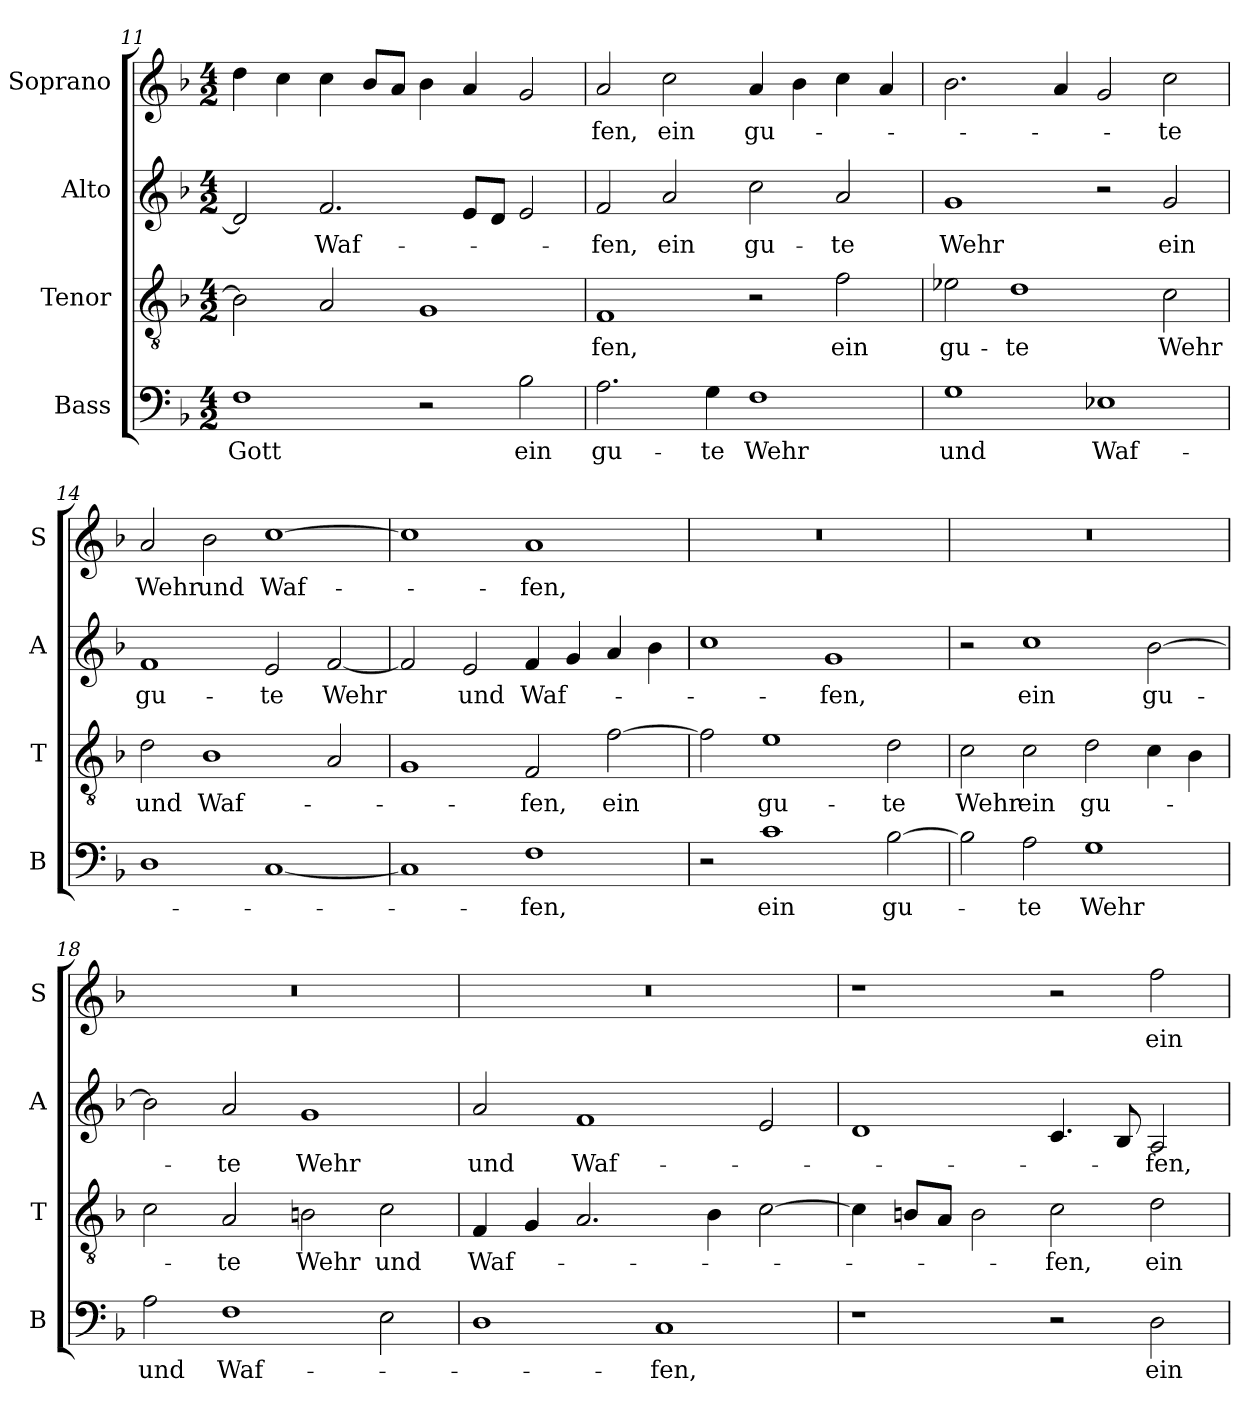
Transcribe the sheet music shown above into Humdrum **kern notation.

**kern	**text	**kern	**text	**kern	**text	**kern	**text
*part4	*part4	*part3	*part3	*part2	*part2	*part1	*part1
*staff4	*staff4	*staff3	*staff3	*staff2	*staff2	*staff1	*staff1
*I"Bass	*	*I"Tenor	*	*I"Alto	*	*I"Soprano	*
*I'B	*	*I'T	*	*I'A	*	*I'S	*
!!LO:LB:g=z
*clefF4	*	*clefGv2	*	*clefG2	*	*clefG2	*
*k[b-]	*	*k[b-]	*	*k[b-]	*	*k[b-]	*
*F:	*	*F:	*	*F:	*	*F:	*
*M4/2	*	*M4/2	*	*M4/2	*	*M4/2	*
=11	=11	=11	=11	=11	=11	=11	=11
!	!LO:LY:b	!	!	!	!	!	!
1F	Gott	2B-\]	.	2d/]	.	4dd\	.
.	.	.	.	.	.	4cc\	.
!	!	!	!	!	!LO:LY:b	!	!
.	.	2A/	.	2.f/	Waf-	4cc\	.
.	.	.	.	.	.	8b-/L	.
.	.	.	.	.	.	8a/J	.
2r	.	1G	.	.	.	4b-\	.
.	.	.	.	8e/L	.	4a/	.
.	.	.	.	8d/J	.	.	.
!	!LO:LY:b	!	!	!	!	!	!
2B-\	ein	.	.	2e/	.	2g/	.
=12	=12	=12	=12	=12	=12	=12	=12
!	!LO:LY:b	!	!LO:LY:b	!	!LO:LY:b	!	!LO:LY:b
2.A\	gu-	1F	-fen,	2f/	-fen,	2a/	-fen,
!	!	!	!	!	!LO:LY:b	!	!LO:LY:b
.	.	.	.	2a/	ein	2cc\	ein
!	!LO:LY:b	!	!	!	!	!	!
4G\	-te	.	.	.	.	.	.
!	!LO:LY:b	!	!	!	!LO:LY:b	!	!LO:LY:b
1F	Wehr	2r	.	2cc\	gu-	4a/	gu-
.	.	.	.	.	.	4b-\	.
!	!	!	!LO:LY:b	!	!LO:LY:b	!	!
.	.	2f\	ein	2a/	-te	4cc\	.
.	.	.	.	.	.	4a/	.
=13	=13	=13	=13	=13	=13	=13	=13
!	!LO:LY:b	!	!LO:LY:b	!	!LO:LY:b	!	!
1G	und	2e-X\	gu-	1g	Wehr	2.b-\	.
!	!	!	!LO:LY:b	!	!	!	!
.	.	1d	-te	.	.	.	.
.	.	.	.	.	.	4a/	.
!	!LO:LY:b	!	!	!	!	!	!
1E-X	Waf-	.	.	2r	.	2g/	.
!	!	!	!LO:LY:b	!	!LO:LY:b	!	!LO:LY:b
.	.	2c\	Wehr	2g/	ein	2cc\	-te
=14	=14	=14	=14	=14	=14	=14	=14
!	!	!	!LO:LY:b	!	!LO:LY:b	!	!LO:LY:b
1D	.	2d\	und	1f	gu-	2a/	Wehr
!	!	!	!LO:LY:b	!	!	!	!LO:LY:b
.	.	1B-	Waf-	.	.	2b-\	und
!	!	!	!	!	!LO:LY:b	!	!LO:LY:b
[1C	.	.	.	2e/	-te	[1cc	Waf-
!	!	!	!	!	!LO:LY:b	!	!
.	.	2A/	.	[2f/	Wehr	.	.
=15	=15	=15	=15	=15	=15	=15	=15
1C]	.	1G	.	2f/]	.	1cc]	.
!	!	!	!	!	!LO:LY:b	!	!
.	.	.	.	2e/	und	.	.
!	!LO:LY:b	!	!LO:LY:b	!	!LO:LY:b	!	!LO:LY:b
1F	-fen,	2F/	-fen,	4f/	Waf-	1a	-fen,
.	.	.	.	4g/	.	.	.
!	!	!	!LO:LY:b	!	!	!	!
.	.	[2f\	ein	4a/	.	.	.
.	.	.	.	4b-\	.	.	.
!!LO:LB:g=z
=16	=16	=16	=16	=16	=16	=16	=16
2r	.	2f\]	.	1cc	.	0r	.
!	!LO:LY:b	!	!LO:LY:b	!	!	!	!
1c	ein	1e	gu-	.	.	.	.
!	!	!	!	!	!LO:LY:b	!	!
.	.	.	.	1g	-fen,	.	.
!	!LO:LY:b	!	!LO:LY:b	!	!	!	!
[2B-\	gu-	2d\	-te	.	.	.	.
=17	=17	=17	=17	=17	=17	=17	=17
!	!	!	!LO:LY:b	!	!	!	!
2B-\]	.	2c\	Wehr	2r	.	0r	.
!	!LO:LY:b	!	!LO:LY:b	!	!LO:LY:b	!	!
2A\	-te	2c\	ein	1cc	ein	.	.
!	!LO:LY:b	!	!LO:LY:b	!	!	!	!
1G	Wehr	2d\	gu-	.	.	.	.
!	!	!	!	!	!LO:LY:b	!	!
.	.	4c\	.	[2b-\	gu-	.	.
.	.	4B-\	.	.	.	.	.
=18	=18	=18	=18	=18	=18	=18	=18
!	!LO:LY:b	!	!	!	!	!	!
2A\	und	2c\	.	2b-\]	.	0r	.
!	!LO:LY:b	!	!LO:LY:b	!	!LO:LY:b	!	!
1F	Waf-	2A/	-te	2a/	-te	.	.
!	!	!	!LO:LY:b	!	!LO:LY:b	!	!
.	.	2Bn\	Wehr	1g	Wehr	.	.
!	!	!	!LO:LY:b	!	!	!	!
2E\	.	2c\	und	.	.	.	.
=19	=19	=19	=19	=19	=19	=19	=19
!	!	!	!LO:LY:b	!	!LO:LY:b	!	!
1D	.	4F/	Waf-	2a/	und	0r	.
.	.	4G/	.	.	.	.	.
!	!	!	!	!	!LO:LY:b	!	!
.	.	2.A/	.	1f	Waf-	.	.
!	!LO:LY:b	!	!	!	!	!	!
1C	-fen,	.	.	.	.	.	.
.	.	4B-\	.	.	.	.	.
.	.	[2c\	.	2e/	.	.	.
=20	=20	=20	=20	=20	=20	=20	=20
1r	.	4c\]	.	1d	.	1r	.
.	.	8Bn/L	.	.	.	.	.
.	.	8A/J	.	.	.	.	.
.	.	2B\	.	.	.	.	.
!	!	!	!LO:LY:b	!	!	!	!
2r	.	2c\	-fen,	4.c/	.	2r	.
.	.	.	.	8B-/	.	.	.
!	!LO:LY:b	!	!LO:LY:b	!	!LO:LY:b	!	!LO:LY:b
2D\	ein	2d\	ein	2A/	-fen,	2ff\	ein
=	=	=	=	=	=	=	=
*-	*-	*-	*-	*-	*-	*-	*-
